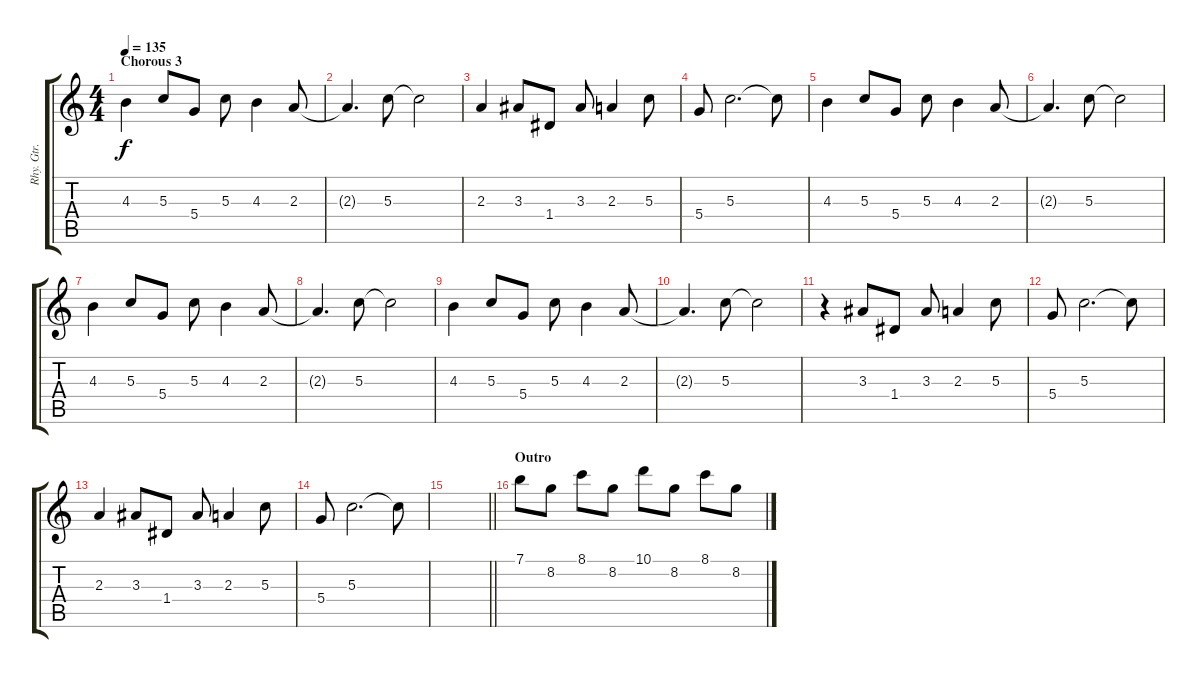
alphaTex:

\track ("Rhy. Gtr. 4" "Rhy. Gtr. ") {instrument distortionguitar}
\staff {score tabs}
\tuning (E4 B3 G3 D3 A2 D2) {hide}
\ts (4 4)
\section ("" "Chorous 3")
\tempo 135
\clef g2
\ks c
4.3.4{dy f volume 4} 5.3.8 5.4.8 5.3.8 4.3.4 2.3.8 |
2.3{t}.4{d} 5.3.8 5.3{t}.2 |
2.3.4 3.3.8 1.4.8 3.3.8 2.3.4 5.3.8 |
5.4.8 5.3.2{d} 5.3{t}.8 |
4.3.4 5.3.8 5.4.8 5.3.8 4.3.4 2.3.8 |
2.3{t}.4{d} 5.3.8 5.3{t}.2 |
4.3.4 5.3.8 5.4.8 5.3.8 4.3.4 2.3.8 |
2.3{t}.4{d} 5.3.8 5.3{t}.2 |
4.3.4 5.3.8 5.4.8 5.3.8 4.3.4 2.3.8 |
2.3{t}.4{d} 5.3.8 5.3{t}.2 |
r.4 3.3.8 1.4.8 3.3.8 2.3.4 5.3.8 |
5.4.8 5.3.2{d} 5.3{t}.8 |
2.3.4 3.3.8 1.4.8 3.3.8 2.3.4 5.3.8 |
5.4.8 5.3.2{d} 5.3{t}.8 |
\barLineRight lightlight
|
\section ("" "Outro")
7.1.8 8.2.8 8.1.8 8.2.8 10.1.8 8.2.8 8.1.8 8.2.8
